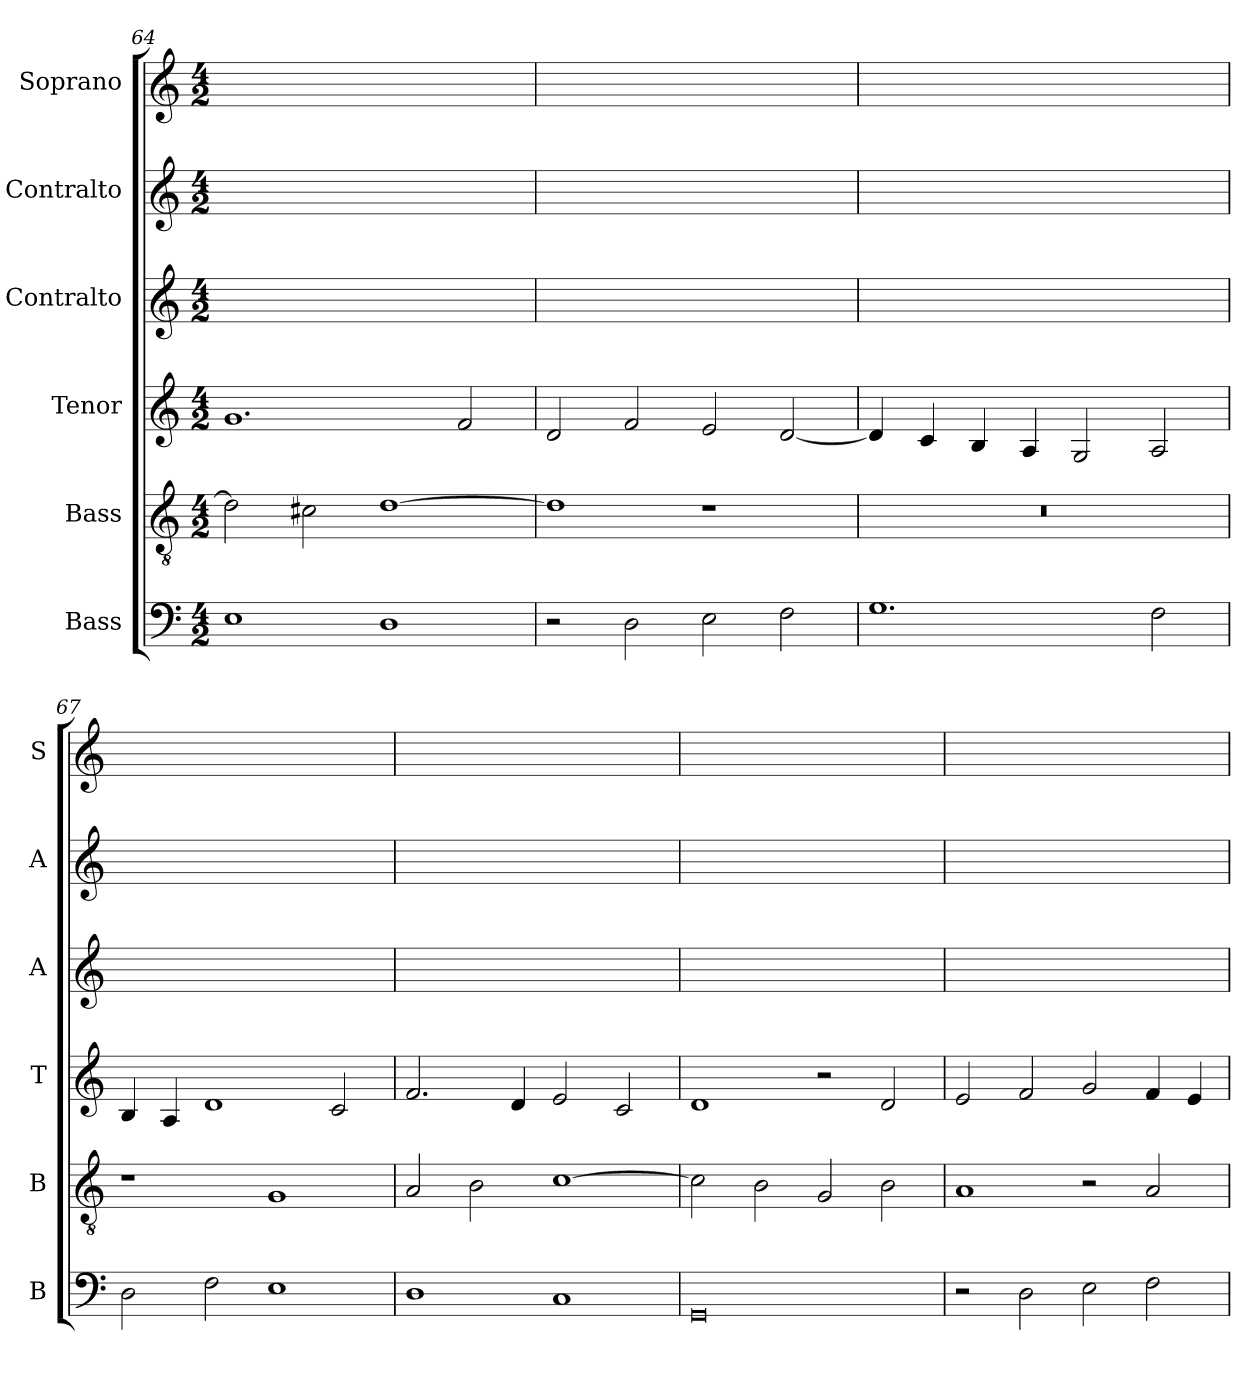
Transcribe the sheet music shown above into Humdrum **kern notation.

**kern	**kern	**kern	**kern	**kern	**kern
*part6	*part5	*part4	*part3	*part2	*part1
*staff6	*staff5	*staff4	*staff3	*staff2	*staff1
*I"Bass	*I"Bass	*I"Tenor	*I"Contralto	*I"Contralto	*I"Soprano
*I'B	*I'B	*I'T	*I'A	*I'A	*I'S
*clefF4	*clefGv2	*clefG2	*clefG2	*clefG2	*clefG2
*k[]	*k[]	*k[]	*k[]	*k[]	*k[]
*G:mix	*G:mix	*G:mix	*G:mix	*G:mix	*G:mix
*M4/2	*M4/2	*M4/2	*M4/2	*M4/2	*M4/2
=64	=64	=64	=64	=64	=64
1E	2d]	1.g	0ryy	0ryy	0ryy
.	2c#X	.	.	.	.
1D	[1d	.	.	.	.
.	.	2f	.	.	.
=65	=65	=65	=65	=65	=65
2r	1d]	2d	0ryy	0ryy	0ryy
2D	.	2f	.	.	.
2E	1r	2e	.	.	.
2F	.	[2d	.	.	.
=66	=66	=66	=66	=66	=66
1.G	0r	4d]	0ryy	0ryy	0ryy
.	.	4c	.	.	.
.	.	4B	.	.	.
.	.	4A	.	.	.
.	.	2G	.	.	.
2F	.	2A	.	.	.
=67	=67	=67	=67	=67	=67
2D	1r	4B	0ryy	0ryy	0ryy
.	.	4A	.	.	.
2F	.	1d	.	.	.
1E	1G	.	.	.	.
.	.	2c	.	.	.
=68	=68	=68	=68	=68	=68
1D	2A	2.f	0ryy	0ryy	0ryy
.	2B	.	.	.	.
.	.	4d	.	.	.
1C	[1c	2e	.	.	.
.	.	2c	.	.	.
=69	=69	=69	=69	=69	=69
0GG	2c]	1d	0ryy	0ryy	0ryy
.	2B	.	.	.	.
.	2G	2r	.	.	.
.	2B	2d	.	.	.
=70	=70	=70	=70	=70	=70
2r	1A	2e	0ryy	0ryy	0ryy
2D	.	2f	.	.	.
2E	2r	2g	.	.	.
2F	2A	4f	.	.	.
.	.	4e	.	.	.
=	=	=	=	=	=
*-	*-	*-	*-	*-	*-
